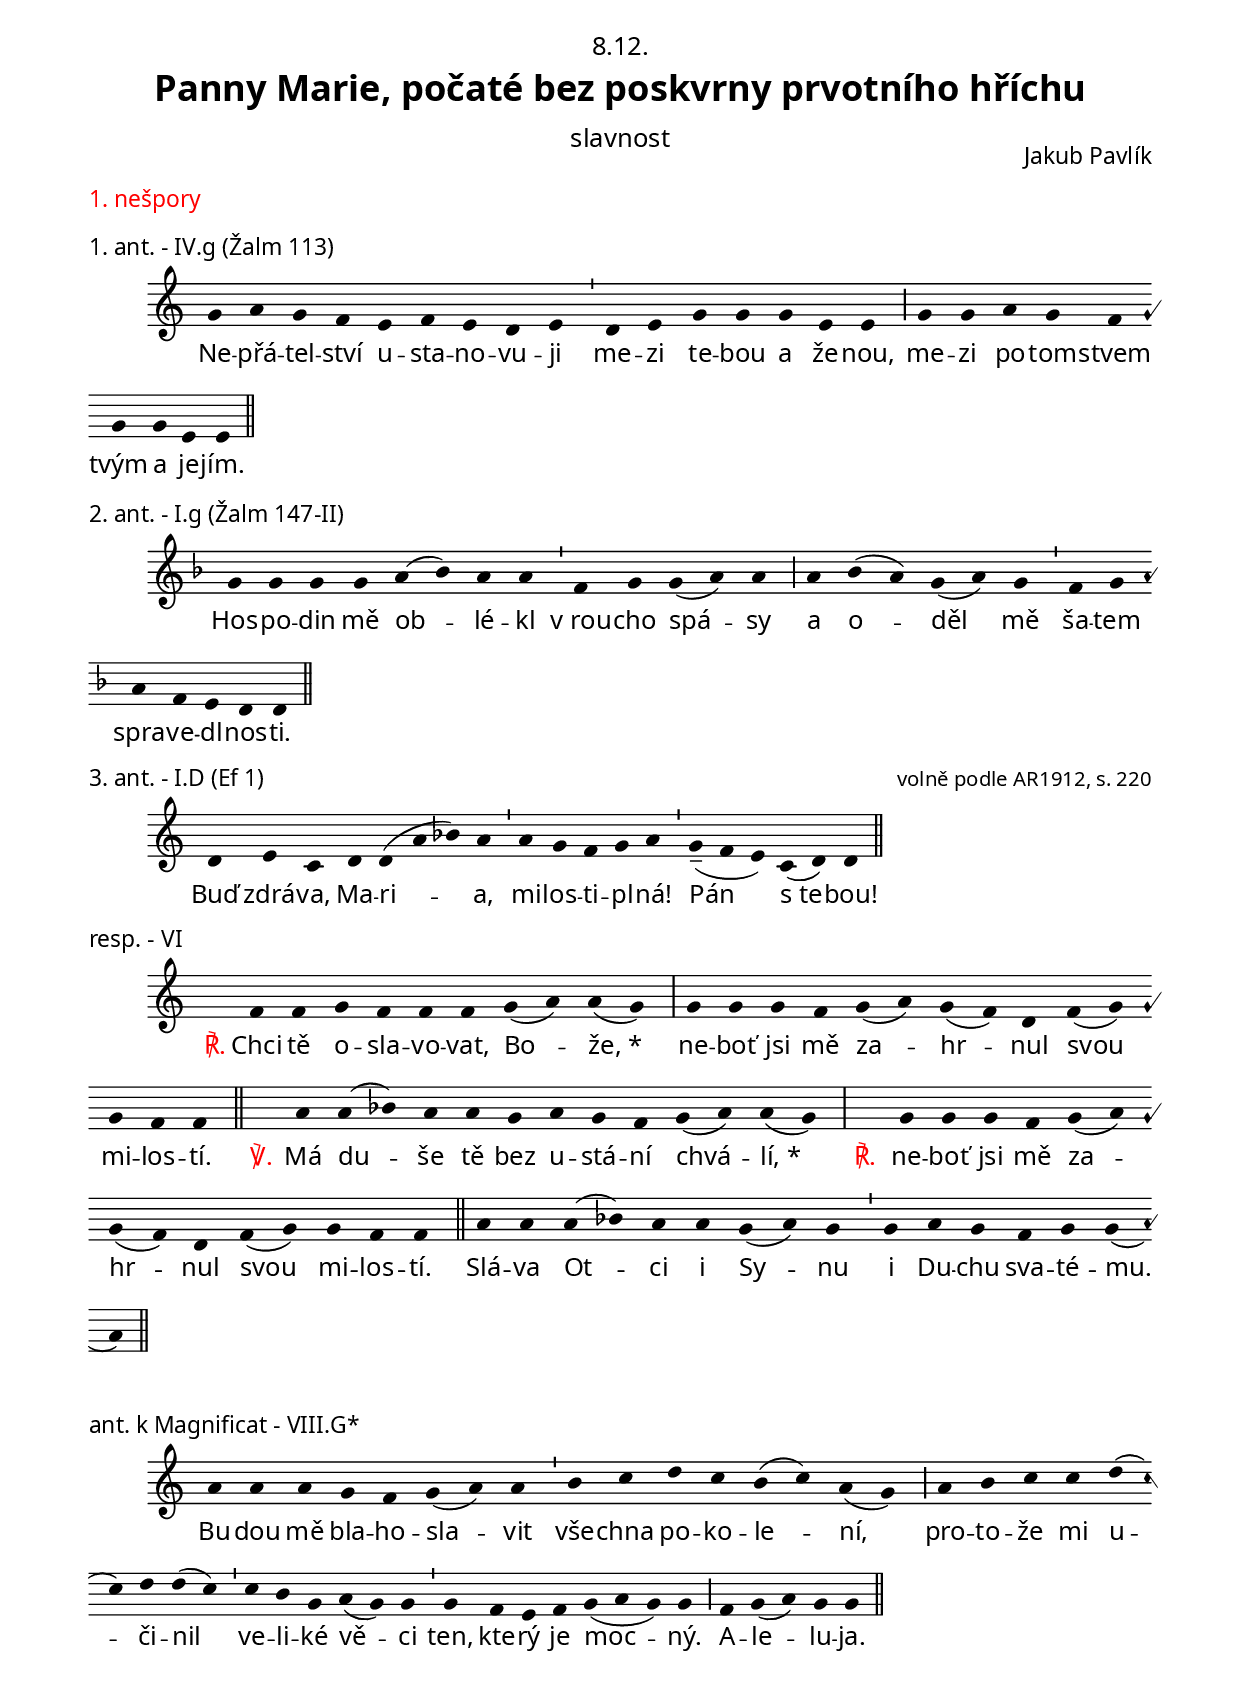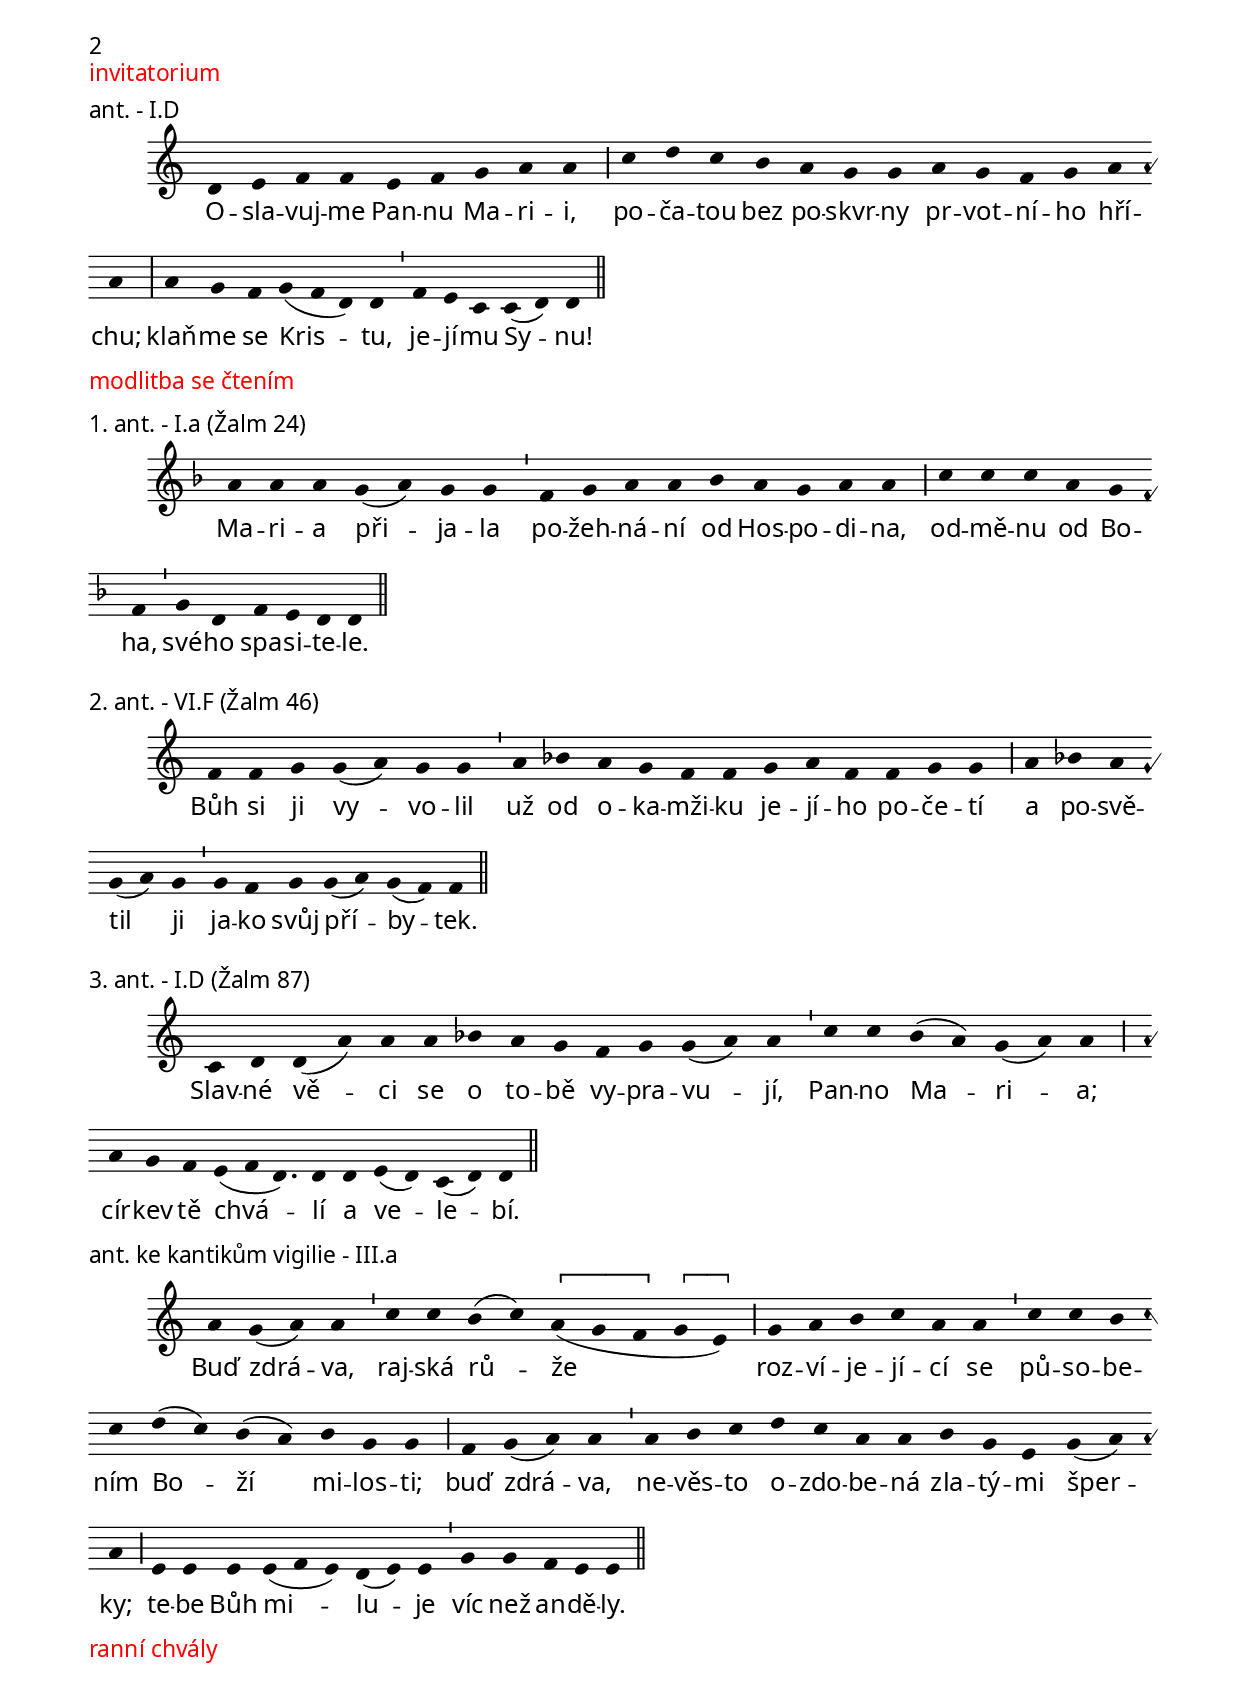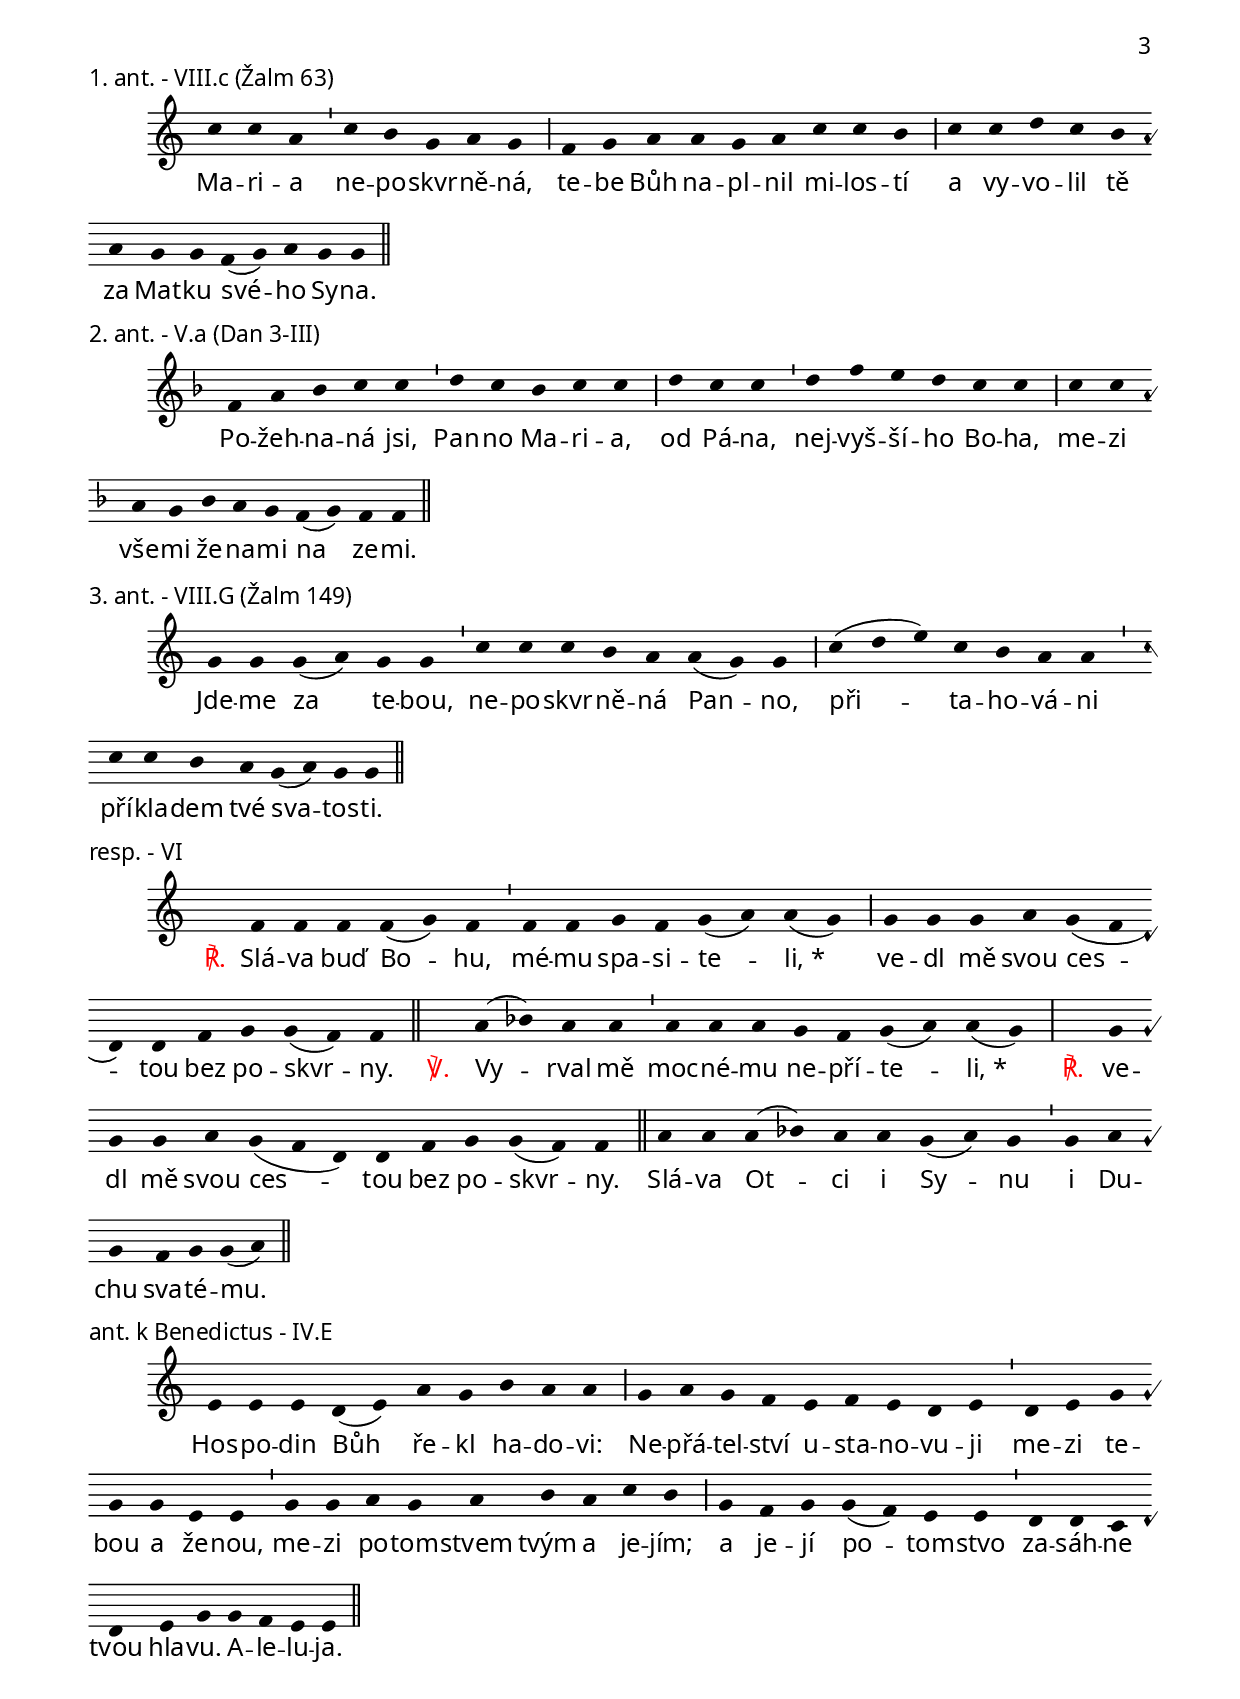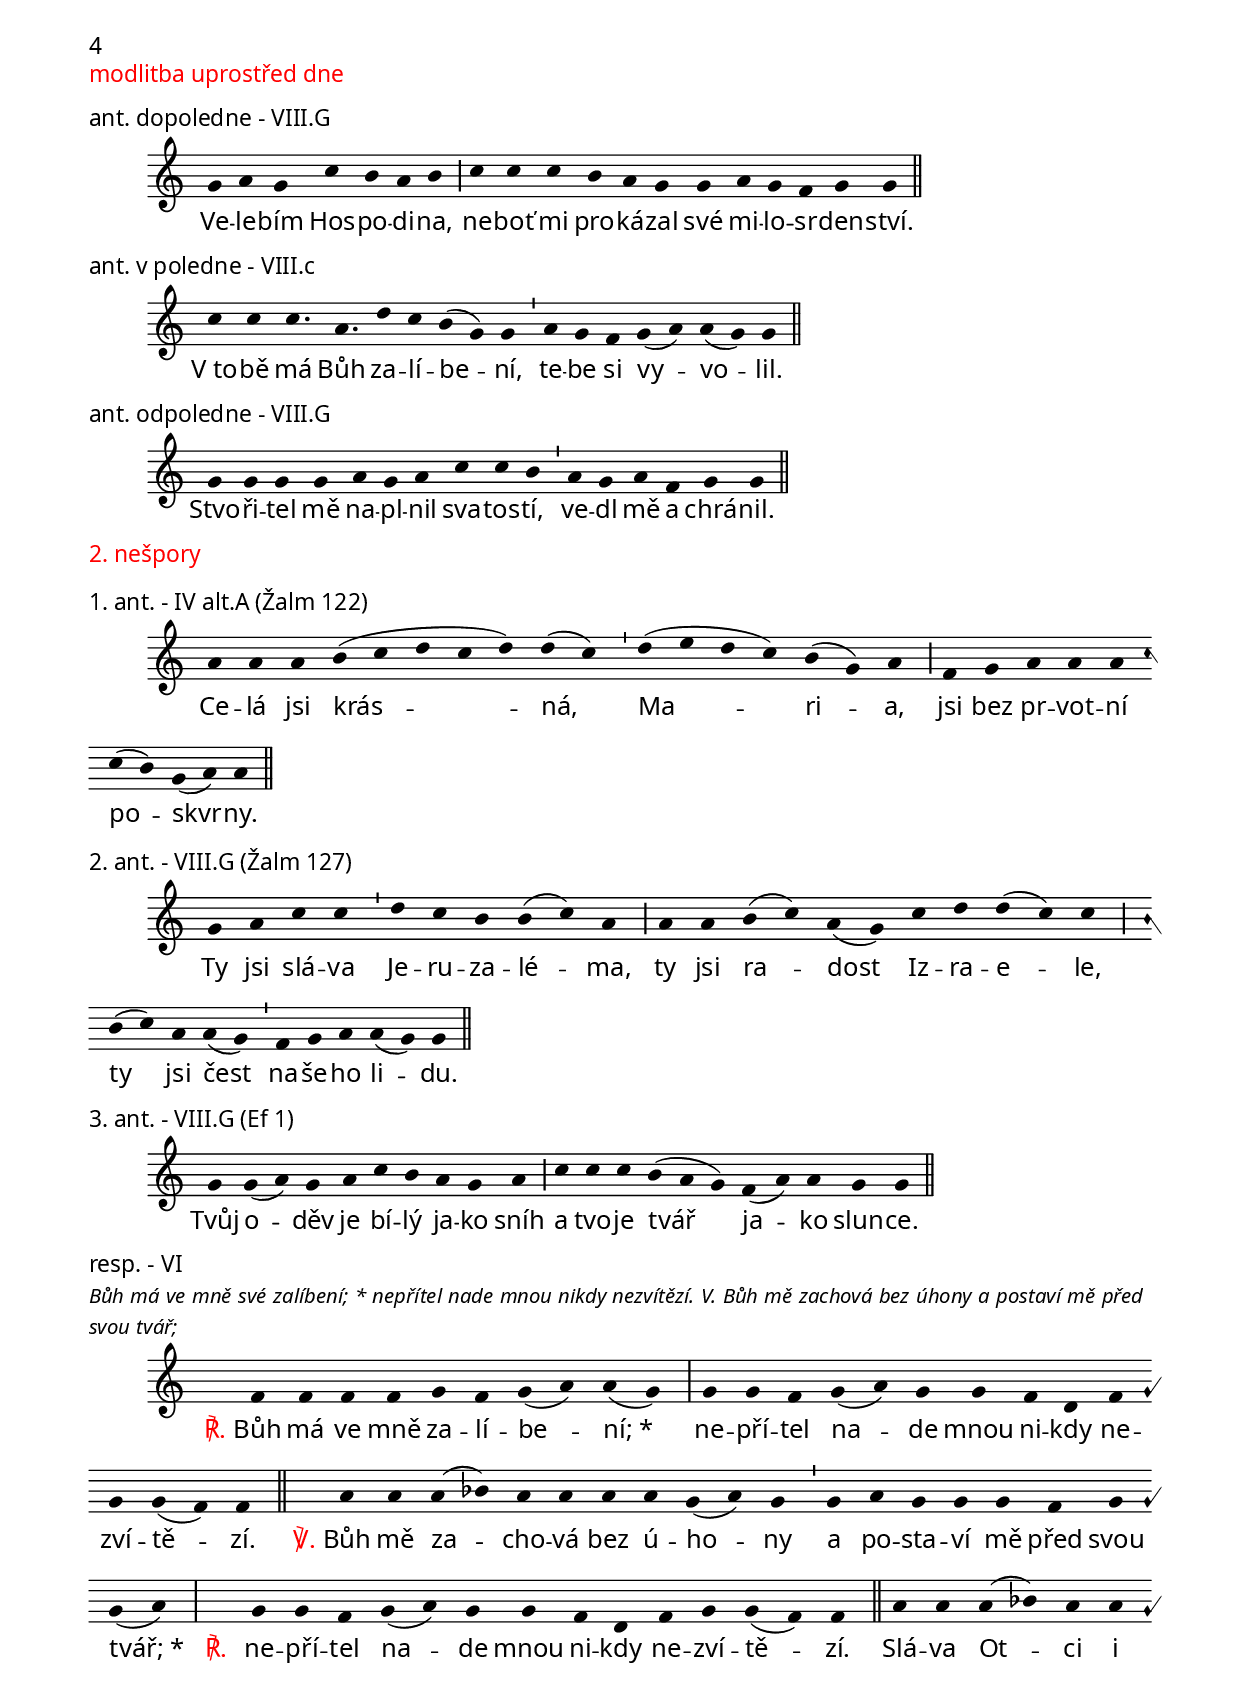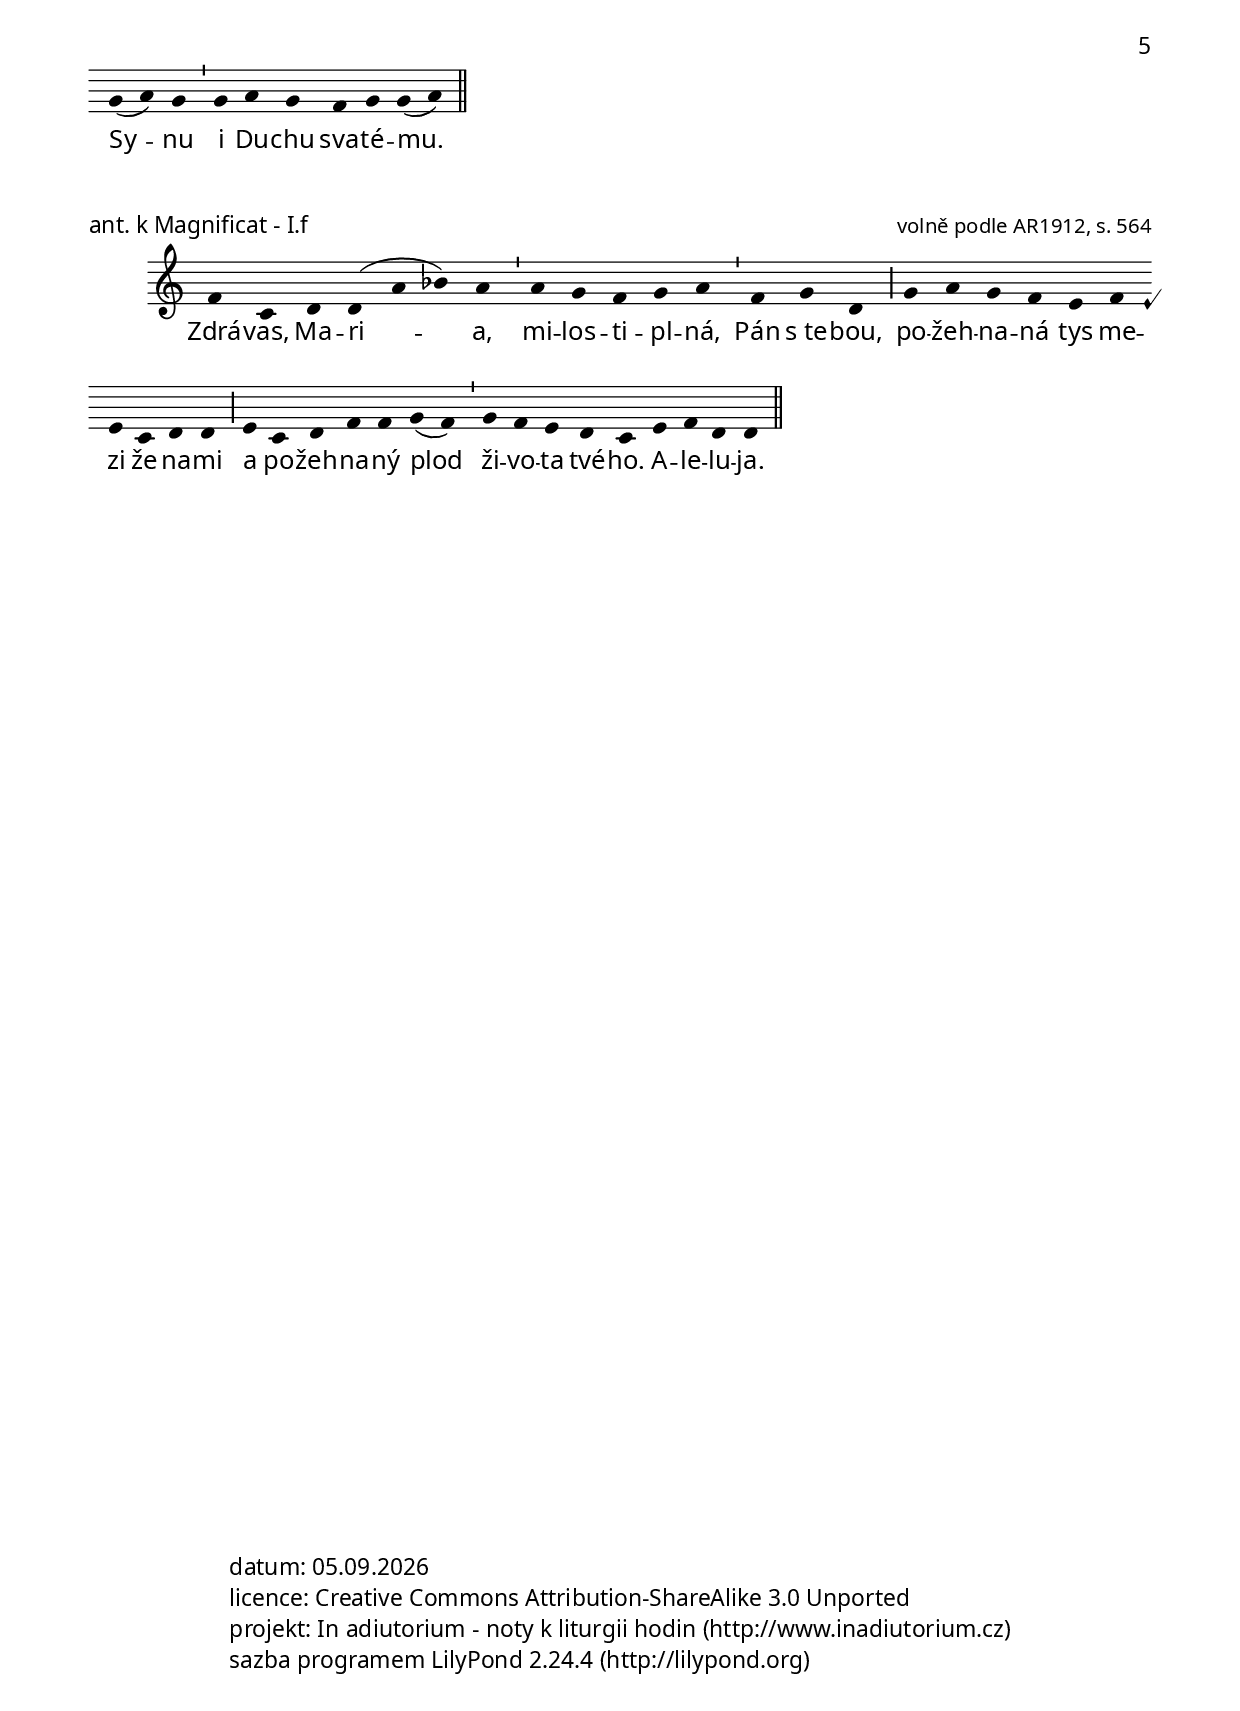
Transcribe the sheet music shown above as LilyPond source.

\version "2.16.0"

\include "../spolecne.ly"
\include "../dilyresponsorii.ly"

\header {
  title = \markup\titleSvatek
            "Panny Marie, počaté bez poskvrny prvotního hříchu"
            slavnost
            8.12.
  composer = "Jakub Pavlík"
}

\markup {\nadpisHodinka {"1. nešpory"}}

\score {
  \relative c'' {
    \choralniRezim
    g a g f e f e d e \barMin d e g g g e e \barMaior
    g g a g f g g e e \barFinalis
  }
  \addlyrics {
    Ne -- přá -- tel -- ství u -- sta -- no -- vu -- ji
    me -- zi te -- bou a že -- nou,
    me -- zi po -- tom -- stvem tvým a je -- jím.
  }
  \header {
    quid = "1. ant."
    modus = "IV"
    differentia = "g"
    psalmus = "Žalm 113"
    id = "1ne-a1"
    fial = "fial://sanktoral/1208pmpocatebezposkvrny.ly#rch-aben?cast=1-2"
    piece = \markup {\sestavTitulek}
  }
}

\score {
  \relative c'' {
    \choralniRezim
    \key f \major
    g4 g g g a( bes) a a \barMin f g g( a) a \barMaior
    a bes( a) g( a) g \barMin f g a f e d d \barFinalis
  }
  \addlyrics {
    Hos -- po -- din mě ob -- lé -- kl v_rou -- cho spá -- sy
    a o -- děl mě ša -- tem spra -- ve -- dl -- nos -- ti.
  }
  \header {
    quid = "2. ant."
    modus = "I"
    differentia = "g"
    psalmus = "Žalm 147-II"
    id = "1ne-a2"
    fons = "zaltar, st 4.t., r.ch., a.2; zacatek upraven"
    fial = "fial://antifony/tyden4_4streda.ly#rch-ant2?konec=20"
    piece = \markup {\sestavTitulek}
  }
}

\score {
  \relative c' {
    \choralniRezim
    d4 e c d d( a' bes) a \barMin
    a g f g a \barMin
    g(-- f e) c( d) d \barFinalis
  }
  \addlyrics {
    Buď zdrá -- va, Ma -- ri -- a,
    mi -- los -- ti -- pl -- ná!
    Pán s_te -- bou!
  }
  \header {
    quid = "3. ant."
    modus = "I"
    differentia = "D"
    psalmus = "Ef 1"
    id = "1ne-a3"
    fial = "fial://commune/commune_maria.ly#2ne-a1?-aleluja"
    fons_externus = "volně podle AR1912, s. 220"
    piece = \markup {\sestavTitulek}
  }
}

\score {
  \relative c' {
    \choralniRezim

    % R
    \neviditelna f
    f4 f g f f f g( a) a( g) \barMax
    g g g f g( a) g( f) d f( g) g f f \barFinalis
    % V
    \neviditelna a
    a a( bes) a a g a g f g( a) a( g) \barMax
    % R
    \neviditelna a
    g g g f g( a) g( f) d f( g) g f f \barFinalis
    % Slava
    \respVIdoxologie \barFinalis
  }
  \addlyrics {
    \Response Chci tě o -- sla -- vo -- vat, Bo -- že,_*
    ne -- boť jsi mě za -- hr -- nul svou mi -- los -- tí.
    \Verse Má du -- še tě bez u -- stá -- ní chvá -- lí,_*
    \Response ne -- boť jsi mě za -- hr -- nul svou mi -- los -- tí.
    \textRespDoxologie
  }
  \header {
    quid = "resp."
    modus = "VI"
    id = "1ne-resp"
    piece = \markup {\sestavTitulekResp}
  }
}

\score {
  \relative c'' {
    \choralniRezim
    a4 a a g f g( a) a \barMin
    b c d c b( c) a( g) \barMaior
    a4 b c c d( c) d d( c) \barMin
    c4 b g a( g) g \barMin
    g f e f g( a g) g \barMaior
    f g( a) g g \barFinalis
  }
  \addlyrics {
    Bu -- dou mě bla -- ho -- sla -- vit
    vše -- chna po -- ko -- le -- ní,
    pro -- to -- že mi u -- či -- nil
    ve -- li -- ké vě -- ci
    ten, kte -- rý je moc -- ný.
    A -- le -- lu -- ja.
  }
  \header {
    quid = "ant. k Magnificat"
    modus = "VIII"
    differentia = "G*"
    id = "1ne-amag"
    psalmus = "Magnificat"
    fons = "Nanebevzetí, 1. nešp., k Magnificat"
    fial = "fial://sanktoral/0815nanebevzetipm.ly#1ne-amag"
    piece = \markup {\sestavTitulekBezZalmu}
  }
}

\pageBreak % ZLOM

\markup {\nadpisHodinka {"invitatorium"}}

\score {
  \relative c' {
    \choralniRezim
    d4 e f f e f g a a \barMaior
    c d c b a g g a g f g a a \barMax
    a g f g( f d) d \barMin
    f e c c( d) d \barFinalis
  }
  \addlyrics {
    O -- sla -- vuj -- me Pan -- nu Ma -- ri -- i,
    po -- ča -- tou bez po -- skvr -- ny pr -- vot -- ní -- ho hří -- chu;
    klaň -- me se Kris -- tu,
    je -- jí -- mu Sy -- nu!
  }
  \header {
    quid = "ant."
    modus = "I"
    differentia = "D"
    psalmus = ""
    fial = "commune/commune_maria.ly#invit1?cast=1"
    id = "invit"
    piece = \markup {\sestavTitulekBezZalmu}
  }
}

\markup {\nadpisHodinka {"modlitba se čtením"}}

\score {
  \relative c'' {
    \key d \minor

    \choralniRezim
    a4 a a g( a) g g \barMin f g a a bes a g a a \barMaior
    c c c a g f \barMin g d f e d d \barFinalis
  }
  \addlyrics {
    Ma -- ri -- a při -- ja -- la po -- žeh -- ná -- ní od Hos -- po -- di -- na,
    od -- mě -- nu od Bo -- ha, své -- ho spa -- si -- te -- le.
  }
  \header {
    quid = "1. ant."
    modus = "I"
    differentia = "a"
    psalmus = "Žalm 24"
    fial = "commune/commune_maria.ly#mc-a1?-aleluja"
    id = "mc-a1"
    piece = \markup {\sestavTitulek}
  }
}

\score {
  \relative c' {
    \choralniRezim
    f4 f g g( a) g g \barMin
    a bes a g f f g a f f g g \barMaior
    a bes a g( a) g \barMin
    g f g g( a) g( f) f \barFinalis
  }
  \addlyrics {
    Bůh si ji vy -- vo -- lil
    už od o -- ka -- mži -- ku je -- jí -- ho po -- če -- tí
    a po -- svě -- til ji
    ja -- ko svůj pří -- by -- tek.
  }
  \header {
    quid = "2. ant."
    modus = "VI"
    differentia = "F"
    psalmus = "Žalm 46"
    fial = "commune/commune_maria.ly#mc-a2?-aleluja&konec=8"
    id = "mc-a2"
    piece = \markup {\sestavTitulek}
  }
}

\score {
  \relative c' {
    \choralniRezim
    c4 d d( a') a a bes a g f g g( a) a \barMin
    c c b( a) g( a) a \barMaior
    a g f e( f d4.) d4 d e( d) c( d) d \barFinalis
  }
  \addlyrics {
    Slav -- né vě -- ci se o to -- bě vy -- pra -- vu -- jí,
    Pan -- no Ma -- ri -- a;
    cír -- kev tě chvá -- lí a ve -- le -- bí.
  }
  \header {
    quid = "3. ant."
    modus = "I"
    differentia = "D"
    psalmus = "Žalm 87"
    fial = "commune/commune_maria.ly#mc-a3?zacatek"
    id = "mc-a3"
    piece = \markup {\sestavTitulek}
  }
}

\score {
  \relative c'' {
    \choralniRezim
    a4 g( a) a \barMin
    c c b( c) \[ a( g f \] \[ g e) \] \barMaior
    g a b c a a \barMin
    c c b c d( c) b( a) b g g \barMaior
    f g( a) a \barMin
    a b c d c a a b g e g( a) a \barMaior
    e e e e( f e) d( e) e \barMin
    g g f e e \barFinalis
  }
  \addlyrics {
    Buď zdrá -- va,
    raj -- ská rů -- že
    roz -- ví -- je -- jí -- cí se
    pů -- so -- be -- ním Bo -- ží mi -- los -- ti;
    buď zdrá -- va,
    ne -- věs -- to o -- zdo -- be -- ná zla -- tý -- mi šper -- ky;
    te -- be Bůh mi -- lu -- je
    víc než an -- dě -- ly.
  }
  \header {
    quid = "ant. ke kantikům vigilie"
    modus = "III"
    differentia = "a"
    psalmus = ""
    id = "mc-avig"
    piece = \markup {\sestavTitulekBezZalmu}
  }
}

\markup {\nadpisHodinka {"ranní chvály"}}

\score {
  \relative c'' {
    \choralniRezim
    c4 c a \barMin
    c b g a g \barMaior
    f g a a g a c c b \barMaior
    c c d c b a g g f( g) a g g \barFinalis
  }
  \addlyrics {
    Ma -- ri -- a
    ne -- po -- skvr -- ně -- ná,
    te -- be Bůh na -- pl -- nil mi -- los -- tí
    a vy -- vo -- lil tě za Mat -- ku své -- ho Sy -- na.
  }
  \header {
    quid = "1. ant."
    modus = "VIII"
    differentia = "c"
    psalmus = "Žalm 63"
    id = "rch-a1"
    piece = \markup {\sestavTitulek}
  }
}

\score {
  \relative c' {
    \key f \major
    \choralniRezim
    f4 a bes c c \barMin
    d c bes c c \barMaior
    d c c \barMin
    d f e d c c \barMaior
    c c a g bes a g f( g) f f \barFinalis
  }
  \addlyrics {
    Po -- žeh -- na -- ná jsi, Pan -- no Ma -- ri -- a,
    od Pá -- na,
    nej -- vyš -- ší -- ho Bo -- ha,
    me -- zi vše -- mi že -- na -- mi na ze -- mi.
  }
  \header {
    quid = "2. ant."
    modus = "V"
    differentia = "a"
    psalmus = "Dan 3-III"
    id = "rch-a2"
    fial = "fial://commune/commune_maria.ly#sob-aben2"
    piece = \markup {\sestavTitulek}
  }
}

\score {
  \relative c'' {
    \choralniRezim
    g4 g g( a) g g \barMin
    c c c b a a( g) g \barMaior
    c( d e) c b a a \barMin
    c c b a g( a) g g \barFinalis
  }
  \addlyrics {
    Jde -- me za te -- bou,
    ne -- po -- skvr -- ně -- ná Pan -- no,
    při -- ta -- ho -- vá -- ni
    pří -- kla -- dem tvé sva -- tos -- ti.
  }
  \header {
    quid = "3. ant."
    modus = "VIII"
    differentia = "G"
    psalmus = "Žalm 149"
    id = "rch-a3"
    piece = \markup {\sestavTitulek}
  }
}

\score {
  \relative c' {
    \choralniRezim

    % R
    \neviditelna f
    f4 f f f( g) f \barMin f f g f g( a) a( g) \barMaior
    g g g a g( f d) d f g g( f) f \barFinalis
    % V
    \neviditelna a
    a4( bes) a a \barMin a a a g f g( a) a( g) \barMax
    % R
    \neviditelna a
    g g g a g( f d) d f g g( f) f \barFinalis
    % Slava
    \respVIdoxologie \barFinalis
  }
  \addlyrics {
    \Response Slá -- va buď Bo -- hu, mé -- mu spa -- si -- te -- li,_*
    ve -- dl mě svou ces -- tou bez po -- skvr -- ny.
    \Verse Vy -- rval mě moc -- né -- mu ne -- pří -- te -- li,_*
    \Response ve -- dl mě svou ces -- tou bez po -- skvr -- ny.
    \textRespDoxologie
  }
  \header {
    quid = "resp."
    modus = "VI"
    id = "rch-resp"
    piece = \markup {\sestavTitulekResp}
  }
}

\score {
  \relative c' {
    \choralniRezim
    e4 e e d( e) a g b a a \barMaior
    g a g f e f e d e \barMin d e g g g e e \barMin
    g g a g a b a c b \barMaior
    g f g g( f) e e \barMin d d c d e g
    g f e e \barFinalis
  }
  \addlyrics {
    Hos -- po -- din Bůh ře -- kl ha -- do -- vi:
    Ne -- přá -- tel -- ství u -- sta -- no -- vu -- ji
    me -- zi te -- bou a že -- nou,
    me -- zi po -- tom -- stvem tvým a je -- jím;
    a je -- jí po -- tom -- stvo za -- sáh -- ne tvou hla -- vu.
    A -- le -- lu -- ja.
  }
  \header {
    quid = "ant. k Benedictus"
    modus = "IV"
    differentia = "E"
    psalmus = ""
    placet = "_mezi potomstvem tvým a jejím_ není moc zpěvné a poslouchatelný lidový zpěv považuji za prakticky vyloučený"
    id = "rch-aben"
    piece = \markup {\sestavTitulekBezZalmu}
  }
}

\pageBreak % ZLOM

\markup {\nadpisHodinka {"modlitba uprostřed dne"}}

\score {
  \relative c'' {
    \choralniRezim
    g4 a g c b a b \barMaior
    c c c b a g g a g f g g \barFinalis
  }
  \addlyrics {
    Ve -- le -- bím Hos -- po -- di -- na,
    ne -- boť mi pro -- ká -- zal své mi -- lo -- sr -- den -- ství.
  }
  \header {
    quid = "ant. dopoledne"
    modus = "VIII"
    differentia = "G"
    psalmus = ""
    id = "tercie"
    fial = "fial://commune/commune_svatazena.ly#1ne-a1?-aleluja"
    piece = \markup {\sestavTitulekBezZalmu}
  }
}

\score {
  \relative c'' {
    \choralniRezim
    c4 c c4. a d4 c b( g) g \barMin
    a g f g( a) a( g) g \barFinalis
  }
  \addlyrics {
    V_to -- bě má Bůh za -- lí -- be -- ní,
    te -- be si vy -- vo -- lil.
  }
  \header {
    quid = "ant. v poledne"
    modus = "VIII"
    differentia = "c"
    psalmus = ""
    id = "sexta"
    fial = "fial://commune/commune_svatazena.ly#1ne-a3?-aleluja"
    piece = \markup {\sestavTitulekBezZalmu}
  }
}

\score {
  \relative c'' {
    \choralniRezim
    g4 g g g a g a c c b \barMin
    a g a f g g \barFinalis
  }
  \addlyrics {
    Stvo -- ři -- tel mě na -- pl -- nil sva -- tos -- tí,
    ve -- dl mě a chrá -- nil.
  }
  \header {
    quid = "ant. odpoledne"
    modus = "VIII"
    differentia = "G"
    psalmus = ""
    id = "nona"
    piece = \markup {\sestavTitulekBezZalmu}
  }
}

\markup {\nadpisHodinka {"2. nešpory"}}

\score {
  \relative c'' {
    \choralniRezim
    a4 a a b( c d c d) d( c) \barMin
    d( e d c) b( g) a \barMaior
    f g a a a c( b) g( a) a \barFinalis
  }
  \addlyrics {
    Ce -- lá jsi krás -- ná,
    Ma -- ri -- a,
    jsi bez pr -- vot -- ní po -- skvr -- ny.
  }
  \header {
    quid = "1. ant."
    modus = "IV alt"
    differentia = "A"
    psalmus = "Žalm 122"
    placet = "melodie ve skutečnosti tíhne k finále G, nikoli A"
    id = "2ne-a1"
    piece = \markup {\sestavTitulek}
  }
}

\score {
  \relative c'' {
    \choralniRezim
    g4 a c c \barMin d4 c b b( c) a \barMaior
    a a b( c) a( g) c d d( c) c \barMaior
    b( c) a a( g) \barMin f4 g a a( g) g \barFinalis
  }
  \addlyrics {
    Ty jsi slá -- va Je -- ru -- za -- lé -- ma,
    ty jsi ra -- dost Iz -- ra -- e -- le,
    ty jsi čest na -- še -- ho li -- du.
  }
  \header {
    quid = "2. ant."
    modus = "VIII"
    differentia = "G"
    psalmus = "Žalm 127"
    id = "2ne-a2"
    fial = "fial://commune/commune_maria.ly#rch-a2?-aleluja"
    piece = \markup {\sestavTitulek}
  }
}

\score {
  \relative c'' {
    \choralniRezim
    g4 g( a) g a c b a g a \barMaior
    c c c b( a g) f( a) a g g \barFinalis
  }
  \addlyrics {
    Tvůj o -- děv je bí -- lý ja -- ko sníh
    a tvo -- je tvář ja -- ko slun -- ce.
  }
  \header {
    quid = "3. ant."
    modus = "VIII"
    differentia = "G"
    psalmus = "Ef 1"
    id = "2ne-a3"
    piece = \markup {\sestavTitulek}
  }
}

\score {
  \relative c' {
    \choralniRezim

    % R
    \neviditelna f
    f4 f f f g f g( a) a( g) \barMax
    g g f g( a) g g f d f g g( f) f \barFinalis
    % V
    \neviditelna a
    a4 a a( bes) a a a a g( a) g \barMin
    g a g g g f g g( a) \barMax
    % R
    \neviditelna a
    g g f g( a) g g f d f g g( f) f \barFinalis
    % Slava
    \respVIdoxologie \barFinalis
  }
  \addlyrics {
    \Response Bůh má ve mně za -- lí -- be -- ní;_*
    ne -- pří -- tel na -- de mnou ni -- kdy ne -- zví -- tě -- zí.
    \Verse Bůh mě za -- cho -- vá bez ú -- ho -- ny
    a po -- sta -- ví mě před svou tvář;_*
    \Response ne -- pří -- tel na -- de mnou ni -- kdy ne -- zví -- tě -- zí.
    \textRespDoxologie
  }
  \header {
    textus_approbatus = "Bůh má ve mně své zalíbení; *
    nepřítel nade mnou nikdy nezvítězí.
    V. Bůh mě zachová bez úhony a postaví mě před svou tvář;"
    quid = "resp."
    modus = "VI"
    id = "2ne-resp"
    piece = \markup {\sestavTitulekResp}
  }
}

\score {
  \relative c' {
    \choralniRezim
    f4 c d d( a' bes) a \barMin
    a g f g a \barMin
    f g d \barMaior

    g a g f e
    f e c d d \barMaior
    e c d f f g( f) \barMin
    g f e d c
    e f d d \barFinalis
  }
  \addlyrics {
    Zdrá -- vas, Ma -- ri -- a,
    mi -- los -- ti -- pl -- ná,
    Pán s_te -- bou,

    po -- žeh -- na -- ná tys
    me -- zi že -- na -- mi
    a po -- žeh -- na -- ný plod
    ži -- vo -- ta tvé -- ho.
    A -- le -- lu -- ja.
  }
  \header {
    quid = "ant. k Magnificat"
    modus = "I"
    differentia = "f"
    psalmus = ""
    id = "2ne-amag"
    fons_externus = "volně podle AR1912, s. 564"
    piece = \markup {\sestavTitulekBezZalmu}
  }
}